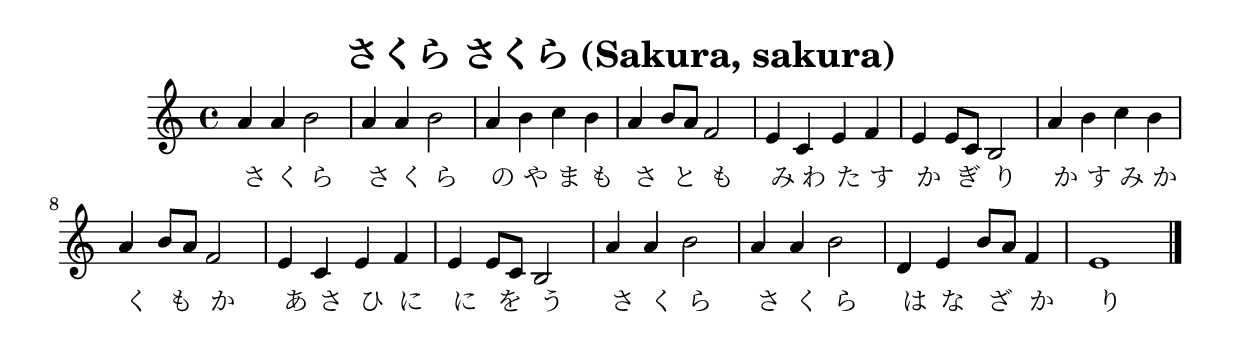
%
% sakura-sakura.ly
%

\version "2.2.4"

\header {
  title = "さくら さくら (Sakura, sakura)"
  composer = ""
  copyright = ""
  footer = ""
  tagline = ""
  latexpackages = "[encapsulated]CJK,[cjkjis]ucs"
  inputencoding = "utf8"
  fontencoding = "C42,OT1"
  atbegindocument = "\fontfamily{min}"
}

melody = \notes \relative c'' {
  a4 a b2 | a4 a b2 |
  a4 b c b | a4 b8[ a] f2 |
  e4 c e f | e4 e8[ c] b2 |
  a'4 b c b | a4 b8[ a] f2 |
  e4 c e f | e4 e8[ c] b2 |
  a'4 a b2 | a4 a b2 |
  d,4 e b'8[ a] f4 | e1 \bar "|."
}

text = \lyrics {
  さ く ら さ く ら
  の や ま も さ と も
  み わ た す か ぎ り
  か す み か く も か
  あ さ ひ に に を う
  さ く ら さ く ら
  は な ざ か り
}

\score {
  <<
    \context Voice = one {
      \set Staff.autoBeaming = ##f
      \override Score.LyricText #'extra-offset = #'(1 . 0)
      \melody
    }
    \lyricsto "one" \new Lyrics \text
  >>
  \paper { }
}

% Local Variables:
% coding: utf-8
% End:

% EOF
